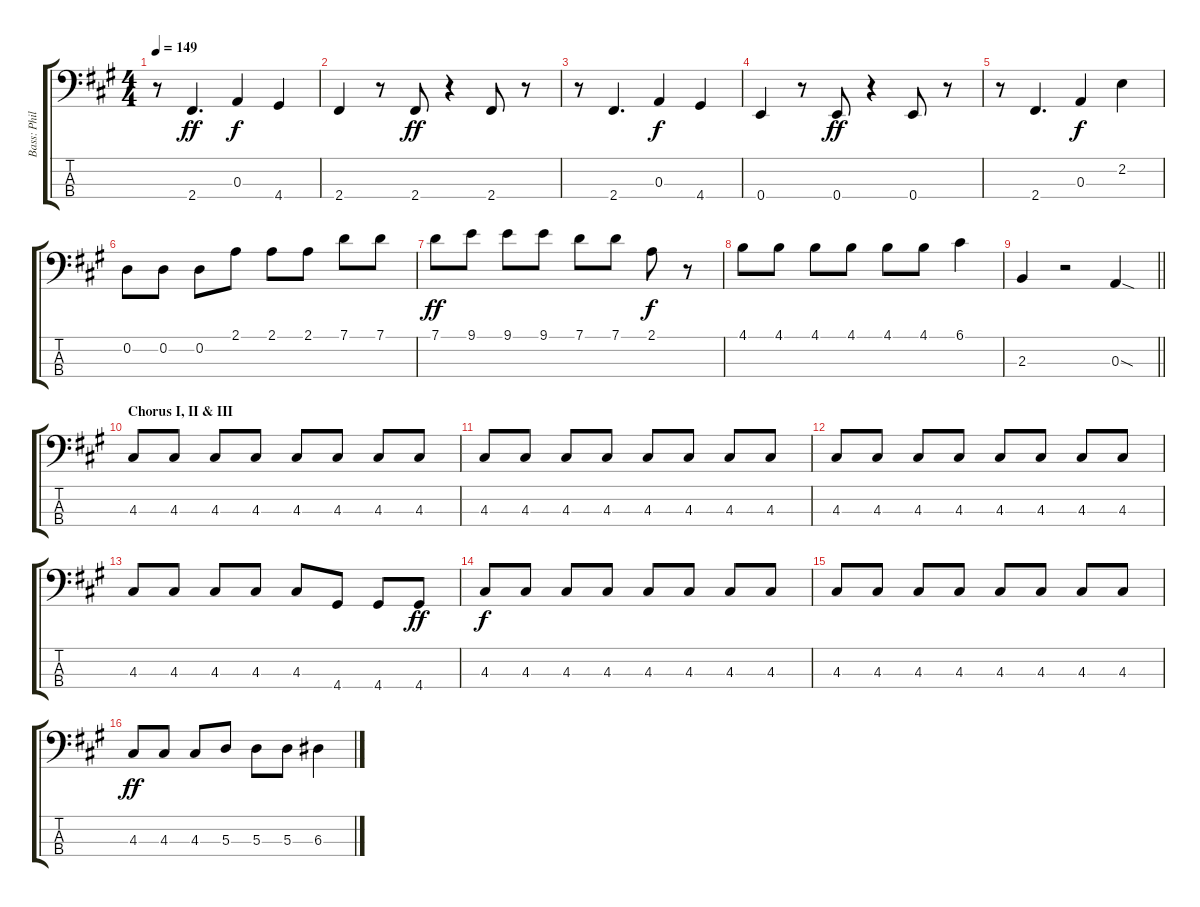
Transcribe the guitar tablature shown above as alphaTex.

\track ("Bass: Phillip" "Bass: Phil") {instrument electricbassfinger}
\staff {score tabs}
\tuning (G2 D2 A1 E1) {hide}
\ts (4 4)
\tempo 149
\clef f4
\ks a
r.8{dy ff} 2.4.4{d} 0.3.4{dy f} 4.4.4 |
2.4.4 r.8 2.4.8{dy ff} r.4 2.4.8 r.8 |
r.8 2.4.4{d} 0.3.4{dy f} 4.4.4 |
0.4.4 r.8 0.4.8{dy ff} r.4 0.4.8 r.8 |
r.8 2.4.4{d} 0.3.4{dy f} 2.2.4 |
0.2.8 0.2.8 0.2.8 2.1.8 2.1.8 2.1.8 7.1.8 7.1.8 |
7.1.8{dy ff} 9.1.8 9.1.8 9.1.8 7.1.8 7.1.8 2.1.8{dy f} r.8 |
4.1.8 4.1.8 4.1.8 4.1.8 4.1.8 4.1.8 6.1.4 |
\barLineRight lightlight
2.3.4 r.2 0.3{sod}.4 |
\section ("" "Chorus I, II & III")
4.3.8 4.3.8 4.3.8 4.3.8 4.3.8 4.3.8 4.3.8 4.3.8 |
4.3.8 4.3.8 4.3.8 4.3.8 4.3.8 4.3.8 4.3.8 4.3.8 |
4.3.8 4.3.8 4.3.8 4.3.8 4.3.8 4.3.8 4.3.8 4.3.8 |
4.3.8 4.3.8 4.3.8 4.3.8 4.3.8 4.4.8 4.4.8 4.4.8{dy ff} |
4.3.8{dy f} 4.3.8 4.3.8 4.3.8 4.3.8 4.3.8 4.3.8 4.3.8 |
4.3.8 4.3.8 4.3.8 4.3.8 4.3.8 4.3.8 4.3.8 4.3.8 |
4.3.8{dy ff} 4.3.8 4.3.8 5.3.8 5.3.8 5.3.8 6.3.4
